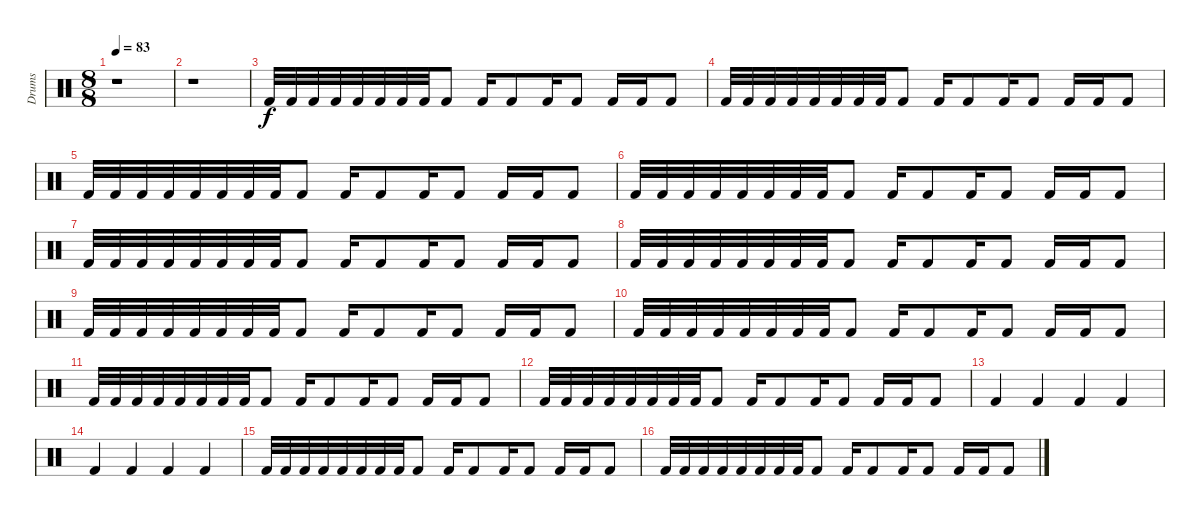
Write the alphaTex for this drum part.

\track ("Drums" "Drums") {instrument percussion}
\staff {score}
\articulation defaults
\ts (8 8)
\tempo 83
\clef neutral
\ks c
r.1{dy f} |
r.1 |
"Kick (hit) 2".32 "Kick (hit) 2".32 "Kick (hit) 2".32 "Kick (hit) 2".32 "Kick (hit) 2".32 "Kick (hit) 2".32 "Kick (hit) 2".32 "Kick (hit) 2".32 "Kick (hit) 2".8 "Kick (hit) 2".16 "Kick (hit) 2".8 "Kick (hit) 2".16 "Kick (hit) 2".8 "Kick (hit) 2".16 "Kick (hit) 2".16 "Kick (hit) 2".8 |
"Kick (hit) 2".32 "Kick (hit) 2".32 "Kick (hit) 2".32 "Kick (hit) 2".32 "Kick (hit) 2".32 "Kick (hit) 2".32 "Kick (hit) 2".32 "Kick (hit) 2".32 "Kick (hit) 2".8 "Kick (hit) 2".16 "Kick (hit) 2".8 "Kick (hit) 2".16 "Kick (hit) 2".8 "Kick (hit) 2".16 "Kick (hit) 2".16 "Kick (hit) 2".8 |
"Kick (hit) 2".32 "Kick (hit) 2".32 "Kick (hit) 2".32 "Kick (hit) 2".32 "Kick (hit) 2".32 "Kick (hit) 2".32 "Kick (hit) 2".32 "Kick (hit) 2".32 "Kick (hit) 2".8 "Kick (hit) 2".16 "Kick (hit) 2".8 "Kick (hit) 2".16 "Kick (hit) 2".8 "Kick (hit) 2".16 "Kick (hit) 2".16 "Kick (hit) 2".8 |
"Kick (hit) 2".32 "Kick (hit) 2".32 "Kick (hit) 2".32 "Kick (hit) 2".32 "Kick (hit) 2".32 "Kick (hit) 2".32 "Kick (hit) 2".32 "Kick (hit) 2".32 "Kick (hit) 2".8 "Kick (hit) 2".16 "Kick (hit) 2".8 "Kick (hit) 2".16 "Kick (hit) 2".8 "Kick (hit) 2".16 "Kick (hit) 2".16 "Kick (hit) 2".8 |
"Kick (hit) 2".32 "Kick (hit) 2".32 "Kick (hit) 2".32 "Kick (hit) 2".32 "Kick (hit) 2".32 "Kick (hit) 2".32 "Kick (hit) 2".32 "Kick (hit) 2".32 "Kick (hit) 2".8 "Kick (hit) 2".16 "Kick (hit) 2".8 "Kick (hit) 2".16 "Kick (hit) 2".8 "Kick (hit) 2".16 "Kick (hit) 2".16 "Kick (hit) 2".8 |
"Kick (hit) 2".32 "Kick (hit) 2".32 "Kick (hit) 2".32 "Kick (hit) 2".32 "Kick (hit) 2".32 "Kick (hit) 2".32 "Kick (hit) 2".32 "Kick (hit) 2".32 "Kick (hit) 2".8 "Kick (hit) 2".16 "Kick (hit) 2".8 "Kick (hit) 2".16 "Kick (hit) 2".8 "Kick (hit) 2".16 "Kick (hit) 2".16 "Kick (hit) 2".8 |
"Kick (hit) 2".32 "Kick (hit) 2".32 "Kick (hit) 2".32 "Kick (hit) 2".32 "Kick (hit) 2".32 "Kick (hit) 2".32 "Kick (hit) 2".32 "Kick (hit) 2".32 "Kick (hit) 2".8 "Kick (hit) 2".16 "Kick (hit) 2".8 "Kick (hit) 2".16 "Kick (hit) 2".8 "Kick (hit) 2".16 "Kick (hit) 2".16 "Kick (hit) 2".8 |
"Kick (hit) 2".32 "Kick (hit) 2".32 "Kick (hit) 2".32 "Kick (hit) 2".32 "Kick (hit) 2".32 "Kick (hit) 2".32 "Kick (hit) 2".32 "Kick (hit) 2".32 "Kick (hit) 2".8 "Kick (hit) 2".16 "Kick (hit) 2".8 "Kick (hit) 2".16 "Kick (hit) 2".8 "Kick (hit) 2".16 "Kick (hit) 2".16 "Kick (hit) 2".8 |
"Kick (hit) 2".32 "Kick (hit) 2".32 "Kick (hit) 2".32 "Kick (hit) 2".32 "Kick (hit) 2".32 "Kick (hit) 2".32 "Kick (hit) 2".32 "Kick (hit) 2".32 "Kick (hit) 2".8 "Kick (hit) 2".16 "Kick (hit) 2".8 "Kick (hit) 2".16 "Kick (hit) 2".8 "Kick (hit) 2".16 "Kick (hit) 2".16 "Kick (hit) 2".8 |
"Kick (hit) 2".32 "Kick (hit) 2".32 "Kick (hit) 2".32 "Kick (hit) 2".32 "Kick (hit) 2".32 "Kick (hit) 2".32 "Kick (hit) 2".32 "Kick (hit) 2".32 "Kick (hit) 2".8 "Kick (hit) 2".16 "Kick (hit) 2".8 "Kick (hit) 2".16 "Kick (hit) 2".8 "Kick (hit) 2".16 "Kick (hit) 2".16 "Kick (hit) 2".8 |
"Kick (hit) 2".4 "Kick (hit) 2".4 "Kick (hit) 2".4 "Kick (hit) 2".4 |
"Kick (hit) 2".4 "Kick (hit) 2".4 "Kick (hit) 2".4 "Kick (hit) 2".4 |
"Kick (hit) 2".32 "Kick (hit) 2".32 "Kick (hit) 2".32 "Kick (hit) 2".32 "Kick (hit) 2".32 "Kick (hit) 2".32 "Kick (hit) 2".32 "Kick (hit) 2".32 "Kick (hit) 2".8 "Kick (hit) 2".16 "Kick (hit) 2".8 "Kick (hit) 2".16 "Kick (hit) 2".8 "Kick (hit) 2".16 "Kick (hit) 2".16 "Kick (hit) 2".8 |
"Kick (hit) 2".32 "Kick (hit) 2".32 "Kick (hit) 2".32 "Kick (hit) 2".32 "Kick (hit) 2".32 "Kick (hit) 2".32 "Kick (hit) 2".32 "Kick (hit) 2".32 "Kick (hit) 2".8 "Kick (hit) 2".16 "Kick (hit) 2".8 "Kick (hit) 2".16 "Kick (hit) 2".8 "Kick (hit) 2".16 "Kick (hit) 2".16 "Kick (hit) 2".8
